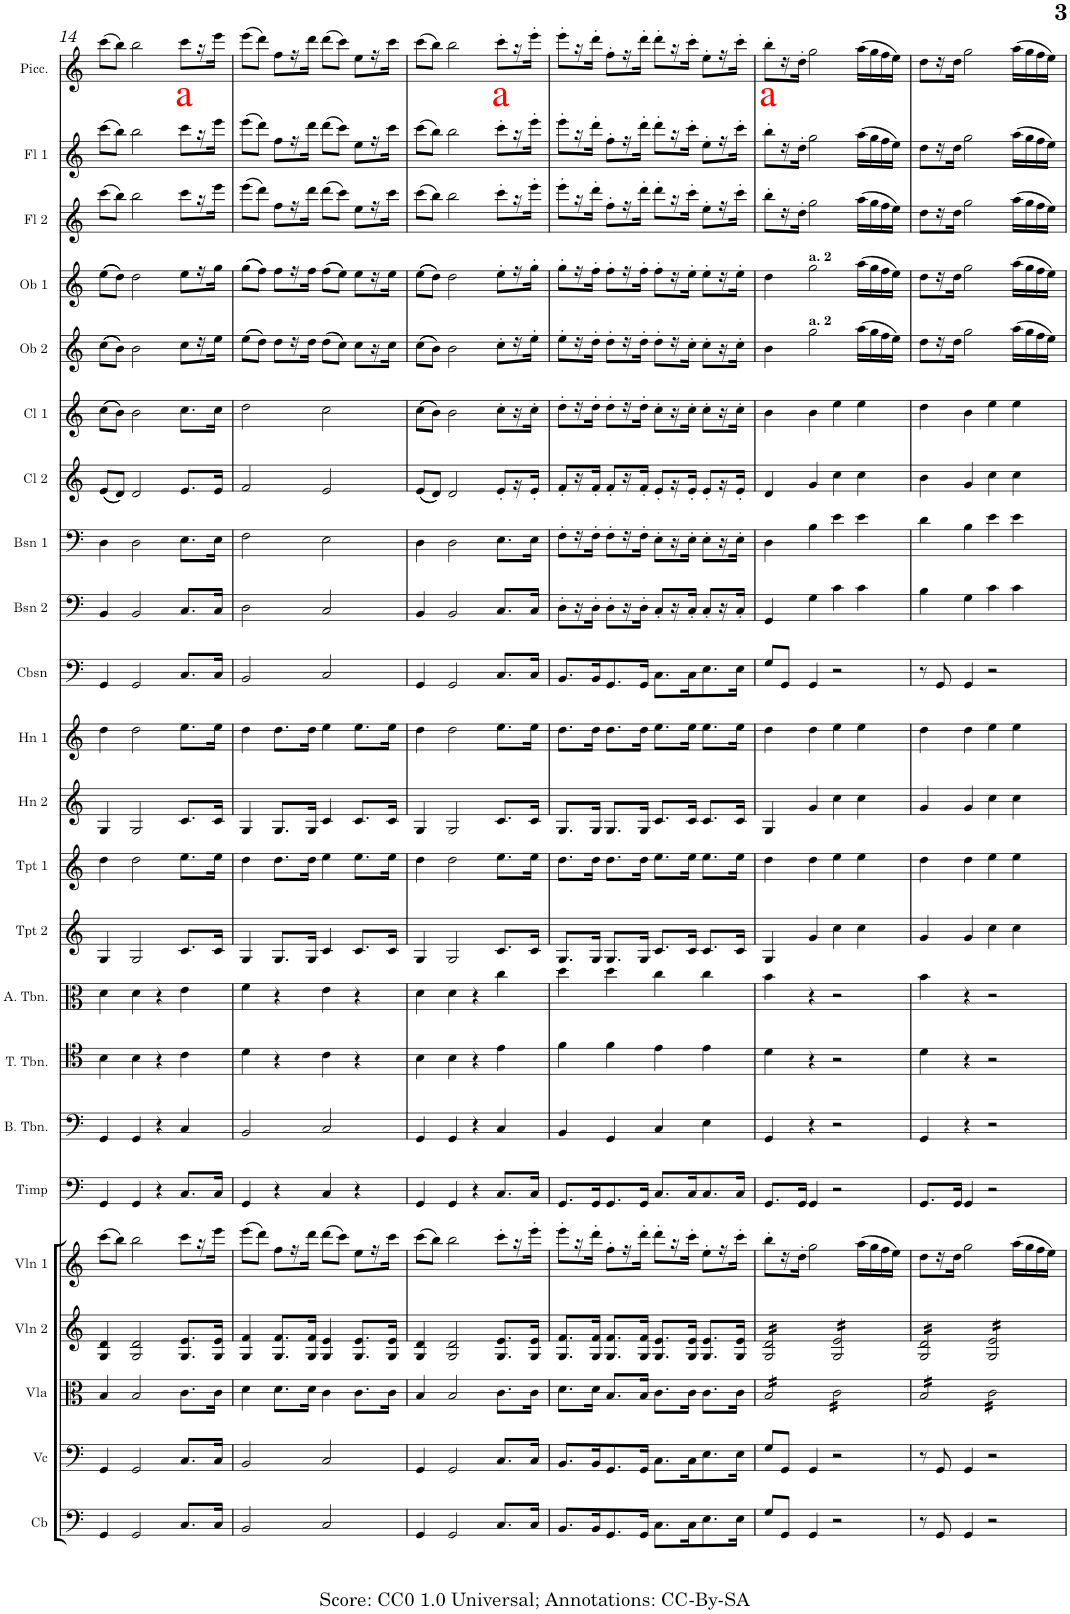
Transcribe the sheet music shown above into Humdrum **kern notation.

**kern	**kern	**kern	**kern	**kern	**kern	**kern	**kern	**kern	**kern	**kern	**kern	**kern	**kern	**kern	**kern	**kern	**kern	**kern	**kern	**kern	**kern	**kern	**text
*part23	*part22	*part21	*part20	*part19	*part18	*part17	*part16	*part15	*part14	*part13	*part12	*part11	*part10	*part9	*part8	*part7	*part6	*part5	*part4	*part3	*part2	*part1	*part1
*staff23	*staff22	*staff21	*staff20	*staff19	*staff18	*staff17	*staff16	*staff15	*staff14	*staff13	*staff12	*staff11	*staff10	*staff9	*staff8	*staff7	*staff6	*staff5	*staff4	*staff3	*staff2	*staff1	*staff1
*I"Contrabass	*I"Violoncello	*I"Viola	*I"Violin 2	*I"Violin 1	*I"Timpani	*I"Bass Trombone	*I"Tenor Trombone	*I"Alto Trombone	*I"C Trumpet 2	*I"C Trumpet 1	*I"C Horn 2	*I"C Horn 1	*I"Contrabassoon	*I"Bassoon 2	*I"Bassoon 1	*I"C Clarinet 2	*I"C Clarinet 1	*I"Oboe 2	*I"Oboe 1	*I"Flute 2	*I"Flute 1	*I"Piccolo	*
*I'Cb	*I'Vc	*I'Vla	*I'Vln 2	*I'Vln 1	*I'Timp	*I'B. Tbn.	*I'T. Tbn.	*I'A. Tbn.	*I'Tpt 2	*I'Tpt 1	*I'Hn 2	*I'Hn 1	*I'Cbsn	*I'Bsn 2	*I'Bsn 1	*I'Cl 2	*I'Cl 1	*I'Ob 2	*I'Ob 1	*I'Fl 2	*I'Fl 1	*I'Picc.	*
!!LO:PB:g=z
*clefF4	*clefF4	*clefC3	*clefG2	*clefG2	*clefF4	*clefF4	*clefC4	*clefC3	*clefG2	*clefG2	*clefG2	*clefG2	*clefF4	*clefF4	*clefF4	*clefG2	*clefG2	*clefG2	*clefG2	*clefG2	*clefG2	*clefG2	*
*Trd7c12	*	*	*	*	*	*	*	*	*	*	*Trd7c12	*Trd7c12	*Trd7c12	*	*	*Trd1c2	*Trd1c2	*	*	*	*	*Trd-7c-12	*
*k[]	*k[]	*k[]	*k[]	*k[]	*k[]	*k[]	*k[]	*k[]	*k[]	*k[]	*k[]	*k[]	*k[]	*k[]	*k[]	*k[]	*k[]	*k[]	*k[]	*k[]	*k[]	*k[]	*
*M4/4	*M4/4	*M4/4	*M4/4	*M4/4	*M4/4	*M4/4	*M4/4	*M4/4	*M4/4	*M4/4	*M4/4	*M4/4	*M4/4	*M4/4	*M4/4	*M4/4	*M4/4	*M4/4	*M4/4	*M4/4	*M4/4	*M4/4	*
*met(c)	*met(c)	*met(c)	*met(c)	*met(c)	*met(c)	*met(c)	*met(c)	*met(c)	*met(c)	*met(c)	*met(c)	*met(c)	*met(c)	*met(c)	*met(c)	*met(c)	*met(c)	*met(c)	*met(c)	*met(c)	*met(c)	*met(c)	*
=14	=14	=14	=14	=14	=14	=14	=14	=14	=14	=14	=14	=14	=14	=14	=14	=14	=14	=14	=14	=14	=14	=14	=14
4GG/	4GG/	4B/	4G/ 4d/	(8ccc\L	4GG/	4GG/	4B\	4d\	4G/	4dd\	4G/	4dd\	4GG/	4BB/	4D\	((8e/L	((8cc\L	((8cc\L	((8ee\L	(8ccc\L	(8ccc\L	(8ccc\L	.
.	.	.	.	8bb\J)	.	.	.	.	.	.	.	.	.	.	.	8d/J))	8b\J))	8b\J))	8dd\J))	8bb\J)	8bb\J)	8bb\J)	.
2GG/	2GG/	2B/	2G/ 2d/	2bb\	4GG/	4GG/	4B\	4d\	2G/	2dd\	2G/	2dd\	2GG/	2BB/	2D\	2d/	2b\	2b\	2dd\	2bb\	2bb\	2bb\	.
.	.	.	.	.	4r	4r	4r	4r	.	.	.	.	.	.	.	.	.	.	.	.	.	.	.
!	!	!	!	!	!	!	!	!	!	!	!	!	!	!	!	!	!	!	!	!	!	!	!LO:LY:b:color=#FF0000
8.C/L	8.C/L	8.c\L	8.G/ 8.e/L	8ccc\L	8.C/L	4C/	4c\	4e\	8.c/L	8.ee\L	8.c/L	8.ee\L	8.C/L	8.C/L	8.E\L	8.e/L	8.cc\L	8cc\L	8ee\L	8ccc\L	8ccc\L	8ccc\L	a
.	.	.	.	16r	.	.	.	.	.	.	.	.	.	.	.	.	.	16r	16r	16r	16r	16r	.
16C/Jk	16C/Jk	16c\Jk	16G/ 16e/Jk	16eee\JJ	16C/Jk	.	.	.	16c/Jk	16ee\Jk	16c/Jk	16ee\Jk	16C/Jk	16C/Jk	16E\Jk	16e/Jk	16cc\Jk	16ee\JJ	16gg\JJ	16eee\JJ	16eee\JJ	16eee\JJ	.
=15	=15	=15	=15	=15	=15	=15	=15	=15	=15	=15	=15	=15	=15	=15	=15	=15	=15	=15	=15	=15	=15	=15	=15
2BB/	2BB/	4d\	4G/ 4f/	(8eee\L	4GG/	2BB/	4d\	4f\	4G/	4dd\	4G/	4dd\	2BB/	2D\	2F\	2f/	2dd\	((8ee\L	((8gg\L	(8eee\L	(8eee\L	(8eee\L	.
.	.	.	.	8ddd\J)	.	.	.	.	.	.	.	.	.	.	.	.	.	8dd\J))	8ff\J))	8ddd\J)	8ddd\J)	8ddd\J)	.
.	.	8.d\L	8.G/ 8.f/L	8ff\L	4r	.	4r	4r	8.G/L	8.dd\L	8.G/L	8.dd\L	.	.	.	.	.	8dd\L	8ff\L	8ff\L	8ff\L	8ff\L	.
.	.	.	.	16r	.	.	.	.	.	.	.	.	.	.	.	.	.	16r	16r	16r	16r	16r	.
.	.	16d\Jk	16G/ 16f/Jk	16ddd\JJ	.	.	.	.	16G/Jk	16dd\Jk	16G/Jk	16dd\Jk	.	.	.	.	.	16dd\JJ	16ff\JJ	16ddd\JJ	16ddd\JJ	16ddd\JJ	.
2C/	2C/	4c\	4G/ 4e/	(8ddd\L	4C/	2C/	4c\	4e\	4c/	4ee\	4c/	4ee\	2C/	2C/	2E\	2e/	2cc\	((8dd\L	((8ff\L	(8ddd\L	(8ddd\L	(8ddd\L	.
.	.	.	.	8ccc\J)	.	.	.	.	.	.	.	.	.	.	.	.	.	8cc\J))	8ee\J))	8ccc\J)	8ccc\J)	8ccc\J)	.
.	.	8.c\L	8.G/ 8.e/L	8ee\L	4r	.	4r	4r	8.c/L	8.ee\L	8.c/L	8.ee\L	.	.	.	.	.	8cc\L	8ee\L	8ee\L	8ee\L	8ee\L	.
.	.	.	.	16r	.	.	.	.	.	.	.	.	.	.	.	.	.	16r	16r	16r	16r	16r	.
.	.	16c\Jk	16G/ 16e/Jk	16ccc\JJ	.	.	.	.	16c/Jk	16ee\Jk	16c/Jk	16ee\Jk	.	.	.	.	.	16cc\JJ	16ee\JJ	16ccc\JJ	16ccc\JJ	16ccc\JJ	.
=16	=16	=16	=16	=16	=16	=16	=16	=16	=16	=16	=16	=16	=16	=16	=16	=16	=16	=16	=16	=16	=16	=16	=16
4GG/	4GG/	4B/	4G/ 4d/	(8ccc\L	4GG/	4GG/	4B\	4d\	4G/	4dd\	4G/	4dd\	4GG/	4BB/	4D\	((8e/L	((8cc\L	((8cc\L	((8ee\L	(8ccc\L	(8ccc\L	(8ccc\L	.
.	.	.	.	8bb\J)	.	.	.	.	.	.	.	.	.	.	.	8d/J))	8b\J))	8b\J))	8dd\J))	8bb\J)	8bb\J)	8bb\J)	.
2GG/	2GG/	2B/	2G/ 2d/	2bb\	4GG/	4GG/	4B\	4d\	2G/	2dd\	2G/	2dd\	2GG/	2BB/	2D\	2d/	2b\	2b\	2dd\	2bb\	2bb\	2bb\	.
.	.	.	.	.	4r	4r	4r	4r	.	.	.	.	.	.	.	.	.	.	.	.	.	.	.
!	!	!	!	!	!	!	!	!	!	!	!	!	!	!	!	!	!	!	!	!	!	!	!LO:LY:b:color=#FF0000
8.C/L	8.C/L	8.c\L	8.G/ 8.e/L	8ccc'\L	8.C/L	4C/	4e\	4cc\	8.c/L	8.ee\L	8.c/L	8.ee\L	8.C/L	8.C/L	8.E\L	8e'/L	8cc'\L	8cc'\L	8ee'\L	8ccc'\L	8ccc'\L	8ccc'\L	a
.	.	.	.	16r	.	.	.	.	.	.	.	.	.	.	.	16r	16r	16r	16r	16r	16r	16r	.
16C/Jk	16C/Jk	16c\Jk	16G/ 16e/Jk	16eee'\JJ	16C/Jk	.	.	.	16c/Jk	16ee\Jk	16c/Jk	16ee\Jk	16C/Jk	16C/Jk	16E\Jk	16e'/JJ	16cc'\JJ	16ee'\JJ	16gg'\JJ	16eee'\JJ	16eee'\JJ	16eee'\JJ	.
=17	=17	=17	=17	=17	=17	=17	=17	=17	=17	=17	=17	=17	=17	=17	=17	=17	=17	=17	=17	=17	=17	=17	=17
8.BB/L	8.BB/L	8.d\L	8.G/ 8.f/L	8eee'\L	8.GG/L	4BB/	4f\	4dd\	8.G/L	8.dd\L	8.G/L	8.dd\L	8.BB/L	8D'\L	8F'\L	8f'/L	8dd'\L	8ee'\L	8gg'\L	8eee'\L	8eee'\L	8eee'\L	.
.	.	.	.	16r	.	.	.	.	.	.	.	.	.	16r	16r	16r	16r	16r	16r	16r	16r	16r	.
16BB/K	16BB/K	16d\Jk	16G/ 16f/Jk	16ddd'\JJ	16GG/K	.	.	.	16G/Jk	16dd\Jk	16G/Jk	16dd\Jk	16BB/K	16D'\JJ	16F'\JJ	16f'/JJ	16dd'\JJ	16dd'\JJ	16ff'\JJ	16ddd'\JJ	16ddd'\JJ	16ddd'\JJ	.
8.GG/	8.GG/	8.B/L	8.G/ 8.f/L	8ff'\L	8.GG/	4GG/	4f\	4dd\	8.G/L	8.dd\L	8.G/L	8.dd\L	8.GG/	8D'\L	8F'\L	8f'/L	8dd'\L	8dd'\L	8ff'\L	8ff'\L	8ff'\L	8ff'\L	.
.	.	.	.	16r	.	.	.	.	.	.	.	.	.	16r	16r	16r	16r	16r	16r	16r	16r	16r	.
16GG/Jk	16GG/Jk	16B/Jk	16G/ 16f/Jk	16ddd'\JJ	16GG/Jk	.	.	.	16G/Jk	16dd\Jk	16G/Jk	16dd\Jk	16GG/Jk	16D'\JJ	16F'\JJ	16f'/JJ	16dd'\JJ	16dd'\JJ	16ff'\JJ	16ddd'\JJ	16ddd'\JJ	16ddd'\JJ	.
8.C\L	8.C\L	8.c\L	8.G/ 8.e/L	8ddd'\L	8.C/L	4C/	4e\	4cc\	8.c/L	8.ee\L	8.c/L	8.ee\L	8.C\L	8C'/L	8E'\L	8e'/L	8cc'\L	8dd'\L	8ff'\L	8ddd'\L	8ddd'\L	8ddd'\L	.
.	.	.	.	16r	.	.	.	.	.	.	.	.	.	16r	16r	16r	16r	16r	16r	16r	16r	16r	.
16C\K	16C\K	16c\Jk	16G/ 16e/Jk	16ccc'\JJ	16C/K	.	.	.	16c/Jk	16ee\Jk	16c/Jk	16ee\Jk	16C\K	16C'/JJ	16E'\JJ	16e'/JJ	16cc'\JJ	16cc'\JJ	16ee'\JJ	16ccc'\JJ	16ccc'\JJ	16ccc'\JJ	.
8.E\	8.E\	8.c\L	8.G/ 8.e/L	8ee'\L	8.C/	4E\	4e\	4cc\	8.c/L	8.ee\L	8.c/L	8.ee\L	8.E\	8C'/L	8E'\L	8e'/L	8cc'\L	8cc'\L	8ee'\L	8ee'\L	8ee'\L	8ee'\L	.
.	.	.	.	16r	.	.	.	.	.	.	.	.	.	16r	16r	16r	16r	16r	16r	16r	16r	16r	.
16E\Jk	16E\Jk	16c\Jk	16G/ 16e/Jk	16ccc'\JJ	16C/Jk	.	.	.	16c/Jk	16ee\Jk	16c/Jk	16ee\Jk	16E\Jk	16C'/JJ	16E'\JJ	16e'/JJ	16cc'\JJ	16cc'\JJ	16ee'\JJ	16ccc'\JJ	16ccc'\JJ	16ccc'\JJ	.
=18	=18	=18	=18	=18	=18	=18	=18	=18	=18	=18	=18	=18	=18	=18	=18	=18	=18	=18	=18	=18	=18	=18	=18
!	!	!	!	!	!	!	!	!	!	!	!	!	!	!	!	!	!	!	!	!	!	!	!LO:LY:b:color=#FF0000
*	*	*tremolo	*	*	*	*	*	*	*	*	*	*	*	*	*	*	*	*	*	*	*	*	*
*	*	*	*tremolo	*	*	*	*	*	*	*	*	*	*	*	*	*	*	*	*	*	*	*	*
8G/L	8G/L	16B/LL	16G/ 16d/LL	8bb'\L	8.GG/L	4GG/	4d\	4b\	4G/	4dd\	4G/	4dd\	8G/L	4GG/	4D\	4d/	4b\	4b\	4dd\	8bb'\L	8bb'\L	8bb'\L	a
.	.	16B/	16G/ 16d/	.	.	.	.	.	.	.	.	.	.	.	.	.	.	.	.	.	.	.	.
8GG/J	8GG/J	16B/	16G/ 16d/	16r	.	.	.	.	.	.	.	.	8GG/J	.	.	.	.	.	.	16r	16r	16r	.
.	.	16B/	16G/ 16d/	16dd'\JJ	16GG/Jk	.	.	.	.	.	.	.	.	.	.	.	.	.	.	16dd'\JJ	16dd'\JJ	16dd'\JJ	.
!	!	!	!	!	!	!	!	!	!	!	!	!	!	!	!	!	!	!	!LO:TX:a:B:t=a. 2	!	!	!	!
!	!	!	!	!	!	!	!	!	!	!	!	!	!	!	!	!	!	!LO:TX:a:B:t=a. 2	!	!	!	!	!
4GG/	4GG/	16B/	16G/ 16d/	2gg\	4GG/	4r	4r	4r	4g/	4dd\	4g/	4dd\	4GG/	4G\	4B\	4g/	4b\	2gg\	2gg\	2gg\	2gg\	2gg\	.
.	.	16B/	16G/ 16d/	.	.	.	.	.	.	.	.	.	.	.	.	.	.	.	.	.	.	.	.
.	.	16B/	16G/ 16d/	.	.	.	.	.	.	.	.	.	.	.	.	.	.	.	.	.	.	.	.
.	.	16B/JJ	16G/ 16d/JJ	.	.	.	.	.	.	.	.	.	.	.	.	.	.	.	.	.	.	.	.
2r	2r	16c\LL	16G/ 16e/LL	.	2r	2r	2r	2r	4cc\	4ee\	4cc\	4ee\	2r	4c\	4e\	4cc\	4ee\	.	.	.	.	.	.
.	.	16c\	16G/ 16e/	.	.	.	.	.	.	.	.	.	.	.	.	.	.	.	.	.	.	.	.
.	.	16c\	16G/ 16e/	.	.	.	.	.	.	.	.	.	.	.	.	.	.	.	.	.	.	.	.
.	.	16c\	16G/ 16e/	.	.	.	.	.	.	.	.	.	.	.	.	.	.	.	.	.	.	.	.
.	.	16c\	16G/ 16e/	(16aa\LL	.	.	.	.	4cc\	4ee\	4cc\	4ee\	.	4c\	4e\	4cc\	4ee\	(16aa\LL	(16aa\LL	(16aa\LL	(16aa\LL	(16aa\LL	.
.	.	16c\	16G/ 16e/	16gg\	.	.	.	.	.	.	.	.	.	.	.	.	.	16gg\	16gg\	16gg\	16gg\	16gg\	.
.	.	16c\	16G/ 16e/	16ff\	.	.	.	.	.	.	.	.	.	.	.	.	.	16ff\	16ff\	16ff\	16ff\	16ff\	.
.	.	16c\JJ	16G/ 16e/JJ	16ee\JJ)	.	.	.	.	.	.	.	.	.	.	.	.	.	16ee\JJ)	16ee\JJ)	16ee\JJ)	16ee\JJ)	16ee\JJ)	.
=19	=19	=19	=19	=19	=19	=19	=19	=19	=19	=19	=19	=19	=19	=19	=19	=19	=19	=19	=19	=19	=19	=19	=19
8r	8r	16B/LL	16G/ 16d/LL	8dd\L	8.GG/L	4GG/	4d\	4b\	4g/	4dd\	4g/	4dd\	8r	4B\	4d\	4b\	4dd\	8dd\L	8dd\L	8dd\L	8dd\L	8dd\L	.
.	.	16B/	16G/ 16d/	.	.	.	.	.	.	.	.	.	.	.	.	.	.	.	.	.	.	.	.
8GG/	8GG/	16B/	16G/ 16d/	16r	.	.	.	.	.	.	.	.	8GG/	.	.	.	.	16r	16r	16r	16r	16r	.
.	.	16B/	16G/ 16d/	16dd\JJ	16GG/Jk	.	.	.	.	.	.	.	.	.	.	.	.	16dd\JJ	16dd\JJ	16dd\JJ	16dd\JJ	16dd\JJ	.
4GG/	4GG/	16B/	16G/ 16d/	2gg\	4GG/	4r	4r	4r	4g/	4dd\	4g/	4dd\	4GG/	4G\	4B\	4g/	4b\	2gg\	2gg\	2gg\	2gg\	2gg\	.
.	.	16B/	16G/ 16d/	.	.	.	.	.	.	.	.	.	.	.	.	.	.	.	.	.	.	.	.
.	.	16B/	16G/ 16d/	.	.	.	.	.	.	.	.	.	.	.	.	.	.	.	.	.	.	.	.
.	.	16B/JJ	16G/ 16d/JJ	.	.	.	.	.	.	.	.	.	.	.	.	.	.	.	.	.	.	.	.
2r	2r	16c\LL	16G/ 16e/LL	.	2r	2r	2r	2r	4cc\	4ee\	4cc\	4ee\	2r	4c\	4e\	4cc\	4ee\	.	.	.	.	.	.
.	.	16c\	16G/ 16e/	.	.	.	.	.	.	.	.	.	.	.	.	.	.	.	.	.	.	.	.
.	.	16c\	16G/ 16e/	.	.	.	.	.	.	.	.	.	.	.	.	.	.	.	.	.	.	.	.
.	.	16c\	16G/ 16e/	.	.	.	.	.	.	.	.	.	.	.	.	.	.	.	.	.	.	.	.
.	.	16c\	16G/ 16e/	(16aa\LL	.	.	.	.	4cc\	4ee\	4cc\	4ee\	.	4c\	4e\	4cc\	4ee\	(16aa\LL	(16aa\LL	(16aa\LL	(16aa\LL	(16aa\LL	.
.	.	16c\	16G/ 16e/	16gg\	.	.	.	.	.	.	.	.	.	.	.	.	.	16gg\	16gg\	16gg\	16gg\	16gg\	.
.	.	16c\	16G/ 16e/	16ff\	.	.	.	.	.	.	.	.	.	.	.	.	.	16ff\	16ff\	16ff\	16ff\	16ff\	.
.	.	16c\JJ	16G/ 16e/JJ	16ee\JJ)	.	.	.	.	.	.	.	.	.	.	.	.	.	16ee\JJ)	16ee\JJ)	16ee\JJ)	16ee\JJ)	16ee\JJ)	.
*	*	*	*Xtremolo	*	*	*	*	*	*	*	*	*	*	*	*	*	*	*	*	*	*	*	*
*	*	*Xtremolo	*	*	*	*	*	*	*	*	*	*	*	*	*	*	*	*	*	*	*	*	*
=	=	=	=	=	=	=	=	=	=	=	=	=	=	=	=	=	=	=	=	=	=	=	=
*-	*-	*-	*-	*-	*-	*-	*-	*-	*-	*-	*-	*-	*-	*-	*-	*-	*-	*-	*-	*-	*-	*-	*-
